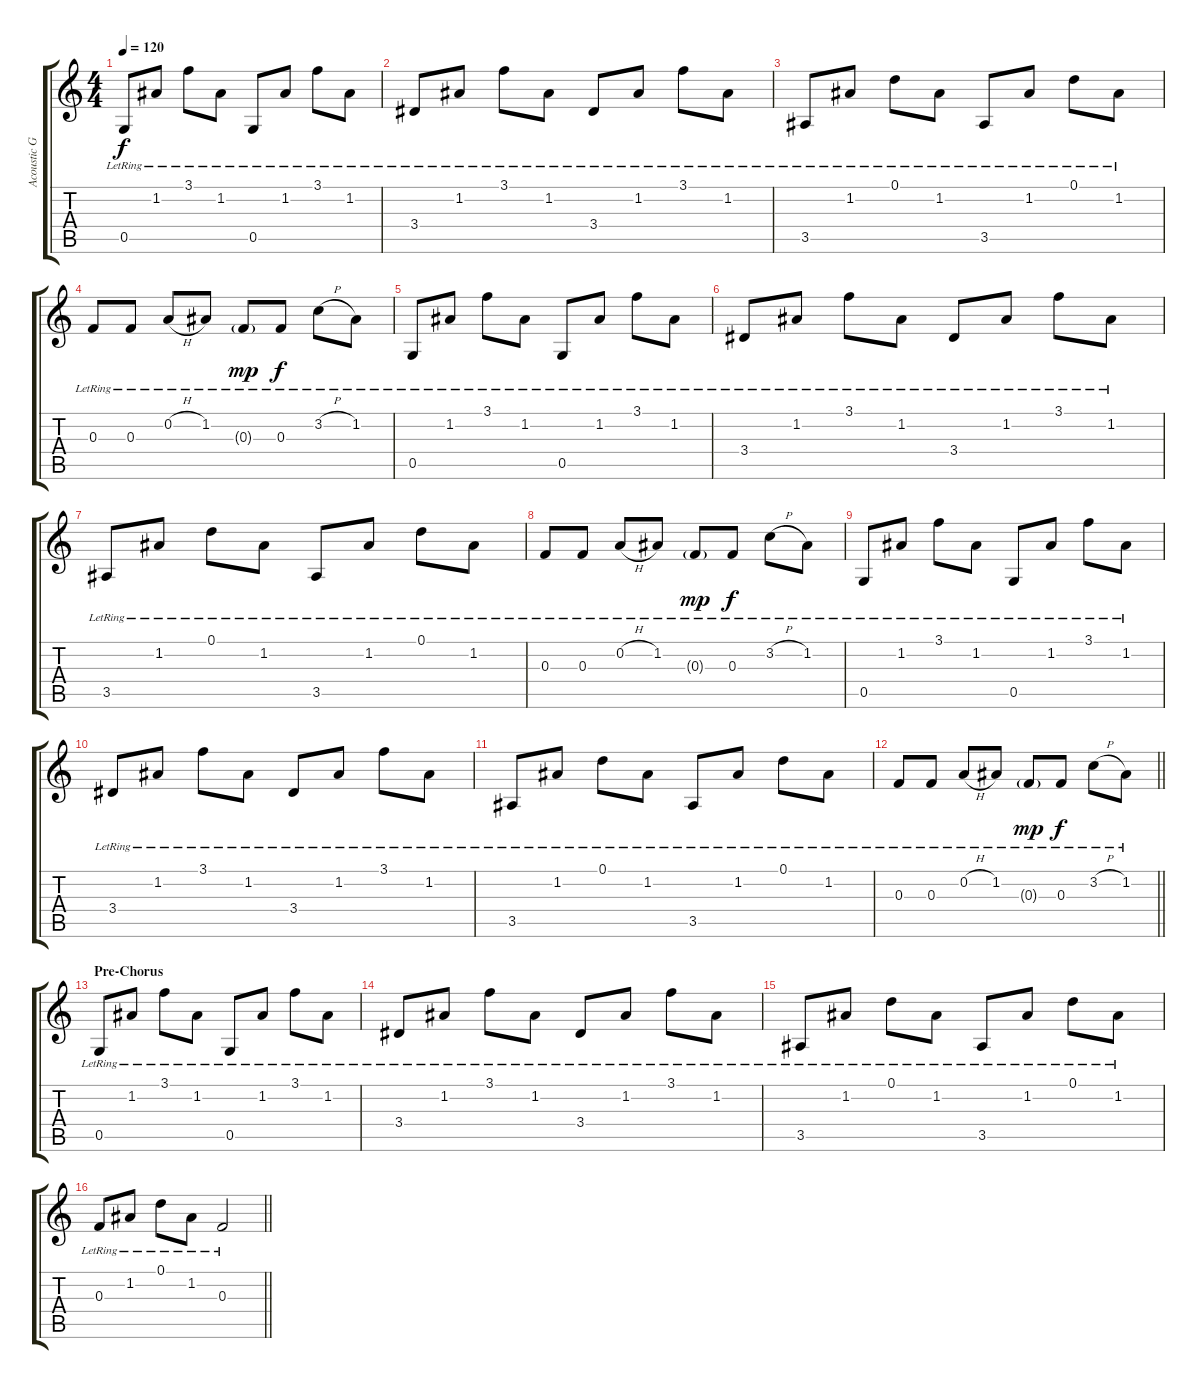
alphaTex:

\track ("Acoustic Guitar" "Acoustic G") {instrument acousticguitarsteel}
\staff {score tabs}
\tuning (D4 A3 F3 C3 G2 D2) {hide}
\ts (4 4)
\tempo 120
\clef g2
\ks c
0.5{lr}.8{dy f} 1.2{lr}.8 3.1{lr}.8 1.2{lr}.8 0.5{lr}.8 1.2{lr}.8 3.1{lr}.8 1.2{lr}.8 |
3.4{lr}.8 1.2{lr}.8 3.1{lr}.8 1.2{lr}.8 3.4{lr}.8 1.2{lr}.8 3.1{lr}.8 1.2{lr}.8 |
3.5{lr}.8 1.2{lr}.8 0.1{lr}.8 1.2{lr}.8 3.5{lr}.8 1.2{lr}.8 0.1{lr}.8 1.2{lr}.8 |
0.3{lr}.8 0.3{lr}.8 0.2{h lr}.8 1.2{lr}.8 0.3{g lr}.8{dy mp} 0.3{lr}.8{dy f} 3.2{h lr}.8 1.2{lr}.8 |
0.5{lr}.8 1.2{lr}.8 3.1{lr}.8 1.2{lr}.8 0.5{lr}.8 1.2{lr}.8 3.1{lr}.8 1.2{lr}.8 |
3.4{lr}.8 1.2{lr}.8 3.1{lr}.8 1.2{lr}.8 3.4{lr}.8 1.2{lr}.8 3.1{lr}.8 1.2{lr}.8 |
3.5{lr}.8 1.2{lr}.8 0.1{lr}.8 1.2{lr}.8 3.5{lr}.8 1.2{lr}.8 0.1{lr}.8 1.2{lr}.8 |
0.3{lr}.8 0.3{lr}.8 0.2{h lr}.8 1.2{lr}.8 0.3{g lr}.8{dy mp} 0.3{lr}.8{dy f} 3.2{h lr}.8 1.2{lr}.8 |
0.5{lr}.8 1.2{lr}.8 3.1{lr}.8 1.2{lr}.8 0.5{lr}.8 1.2{lr}.8 3.1{lr}.8 1.2{lr}.8 |
3.4{lr}.8 1.2{lr}.8 3.1{lr}.8 1.2{lr}.8 3.4{lr}.8 1.2{lr}.8 3.1{lr}.8 1.2{lr}.8 |
3.5{lr}.8 1.2{lr}.8 0.1{lr}.8 1.2{lr}.8 3.5{lr}.8 1.2{lr}.8 0.1{lr}.8 1.2{lr}.8 |
\barLineRight lightlight
0.3{lr}.8 0.3{lr}.8 0.2{h lr}.8 1.2{lr}.8 0.3{g lr}.8{dy mp} 0.3{lr}.8{dy f} 3.2{h lr}.8 1.2{lr}.8 |
\section ("" "Pre-Chorus")
0.5{lr}.8 1.2{lr}.8 3.1{lr}.8 1.2{lr}.8 0.5{lr}.8 1.2{lr}.8 3.1{lr}.8 1.2{lr}.8 |
3.4{lr}.8 1.2{lr}.8 3.1{lr}.8 1.2{lr}.8 3.4{lr}.8 1.2{lr}.8 3.1{lr}.8 1.2{lr}.8 |
3.5{lr}.8 1.2{lr}.8 0.1{lr}.8 1.2{lr}.8 3.5{lr}.8 1.2{lr}.8 0.1{lr}.8 1.2{lr}.8 |
\barLineRight lightlight
0.3{lr}.8 1.2{lr}.8 0.1{lr}.8 1.2{lr}.8 0.3{lr}.2
